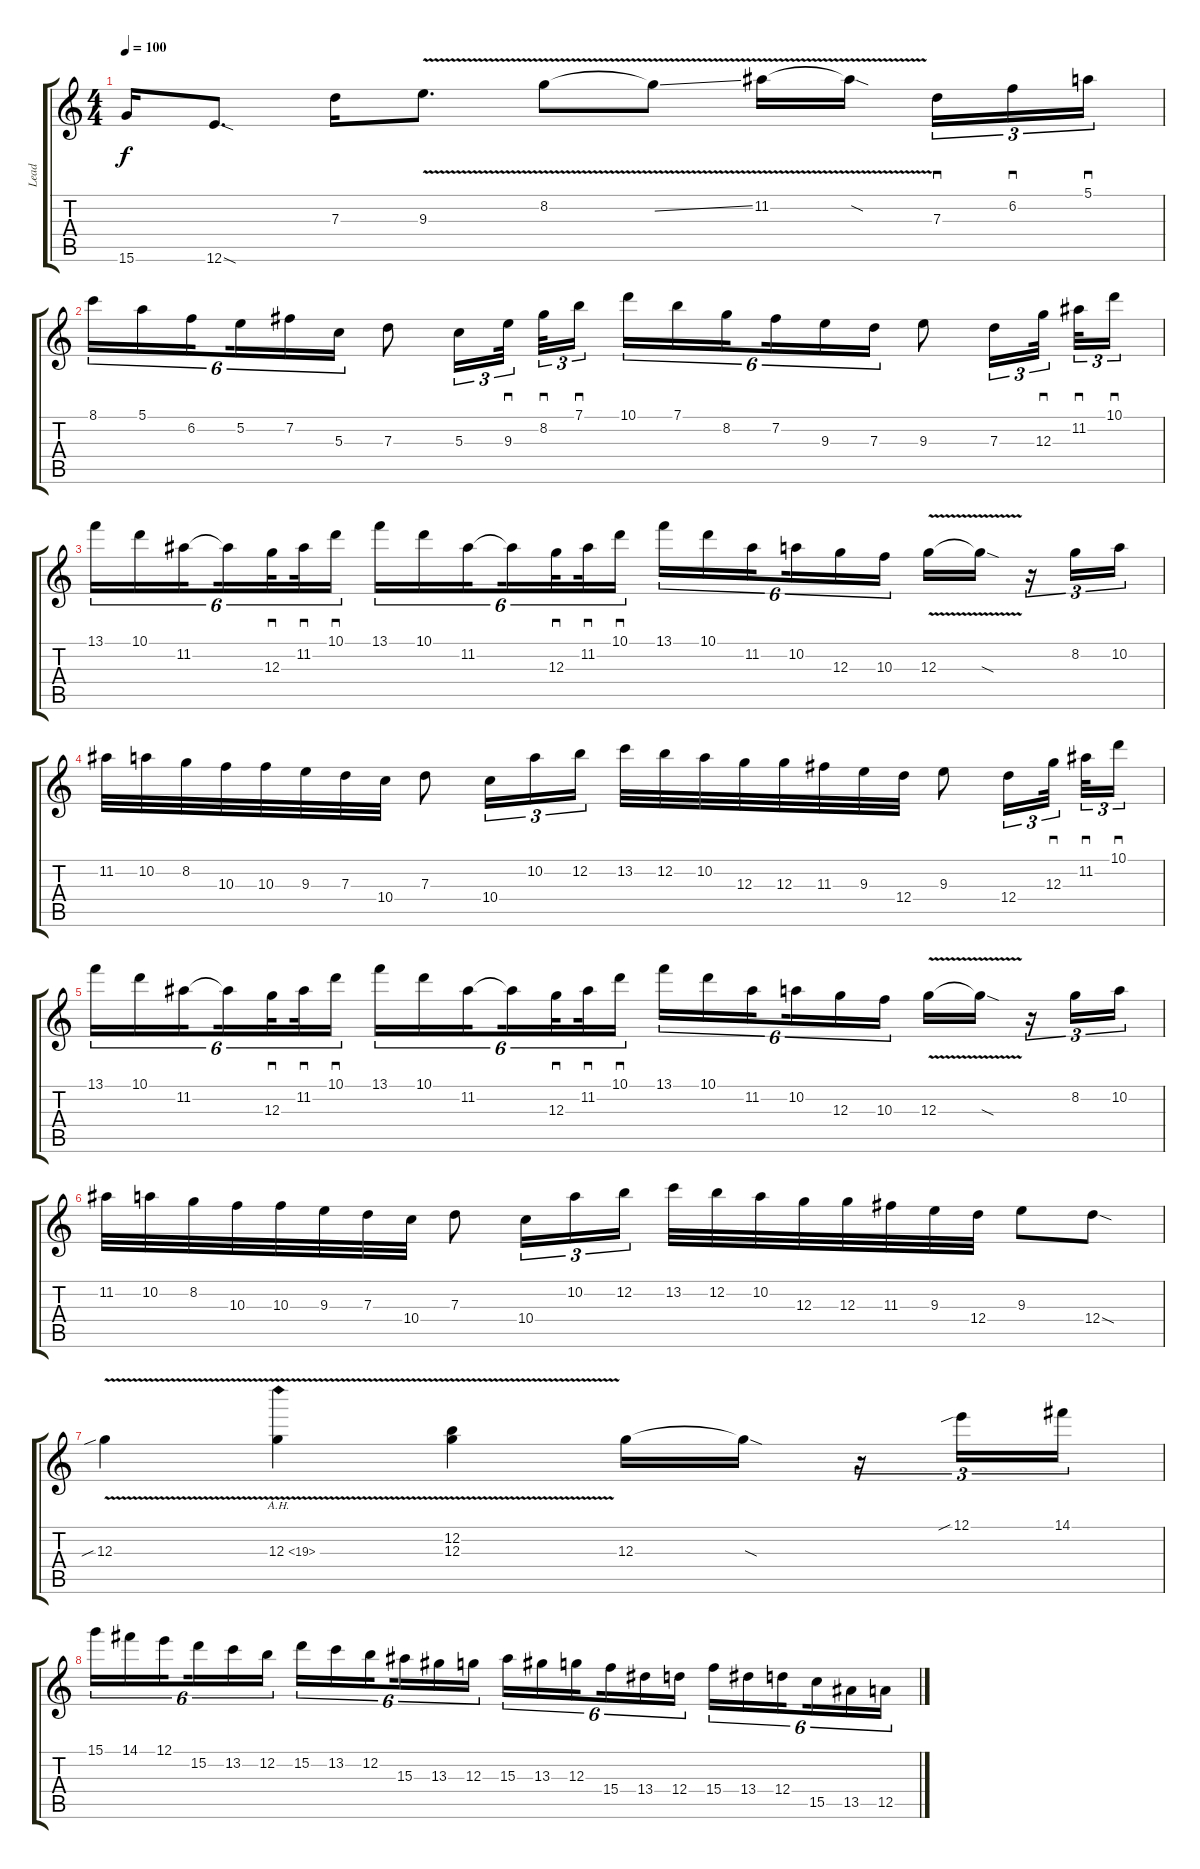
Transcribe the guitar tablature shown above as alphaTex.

\track ("Lead" "Lead") {instrument overdrivenguitar}
\staff {score tabs}
\tuning (E4 B3 G3 D3 A2 E2) {hide}
\ts (4 4)
\tempo 100
\clef g2
\ks c
15.6.16{dy f} 12.6{sod}.8{d} 7.3.16 9.3{v}.8{d} 8.2{v}.8 8.2{ss t}.8 11.2{v}.16 11.2{sod t}.16{beam splitsecondary} 7.3.16{sd tu (3 2)} 6.2.16{sd tu (3 2)} 5.1.16{sd tu (3 2)} |
8.1.16{tu (6 4)} 5.1.16{tu (6 4)} 6.2.16{tu (6 4) beam splitsecondary} 5.2.16{tu (6 4)} 7.2.16{tu (6 4)} 5.3.16{tu (6 4)} 7.3.8 5.3.16{tu (3 2)} 9.3.32{sd tu (3 2) beam split} 8.2.32{sd tu (3 2)} 7.1.16{sd tu (3 2)} 10.1.16{tu (6 4)} 7.1.16{tu (6 4)} 8.2.16{tu (6 4) beam splitsecondary} 7.2.16{tu (6 4)} 9.3.16{tu (6 4)} 7.3.16{tu (6 4)} 9.3.8 7.3.16{tu (3 2)} 12.3.32{sd tu (3 2) beam splitsecondary} 11.2.32{sd tu (3 2)} 10.1.16{sd tu (3 2)} |
13.1.16{tu (6 4)} 10.1.16{tu (6 4)} 11.2.16{tu (6 4) beam splitsecondary} 11.2{t}.16{tu (6 4)} 12.3.32{sd tu (6 4) beam splitsecondary} 11.2.32{sd tu (6 4)} 10.1.16{sd tu (6 4)} 13.1.16{tu (6 4)} 10.1.16{tu (6 4)} 11.2.16{tu (6 4) beam splitsecondary} 11.2{t}.16{tu (6 4)} 12.3.32{sd tu (6 4) beam splitsecondary} 11.2.32{sd tu (6 4)} 10.1.16{sd tu (6 4)} 13.1.16{tu (6 4)} 10.1.16{tu (6 4)} 11.2.16{tu (6 4) beam splitsecondary} 10.2.16{tu (6 4)} 12.3.16{tu (6 4)} 10.3.16{tu (6 4)} 12.3{v}.16 12.3{sod t}.16 r.16{tu (3 2)} 8.2.16{tu (3 2)} 10.2.16{tu (3 2)} |
11.2.32 10.2.32 8.2.32 10.3.32 10.3.32 9.3.32 7.3.32 10.4.32 7.3.8 10.4.16{tu (3 2)} 10.2.16{tu (3 2)} 12.2.16{tu (3 2)} 13.2.32 12.2.32 10.2.32 12.3.32 12.3.32 11.3.32 9.3.32 12.4.32 9.3.8 12.4.16{tu (3 2)} 12.3.32{sd tu (3 2) beam splitsecondary} 11.2.32{sd tu (3 2)} 10.1.16{sd tu (3 2)} |
13.1.16{tu (6 4)} 10.1.16{tu (6 4)} 11.2.16{tu (6 4) beam splitsecondary} 11.2{t}.16{tu (6 4)} 12.3.32{sd tu (6 4) beam splitsecondary} 11.2.32{sd tu (6 4)} 10.1.16{sd tu (6 4)} 13.1.16{tu (6 4)} 10.1.16{tu (6 4)} 11.2.16{tu (6 4) beam splitsecondary} 11.2{t}.16{tu (6 4)} 12.3.32{sd tu (6 4) beam splitsecondary} 11.2.32{sd tu (6 4)} 10.1.16{sd tu (6 4)} 13.1.16{tu (6 4)} 10.1.16{tu (6 4)} 11.2.16{tu (6 4) beam splitsecondary} 10.2.16{tu (6 4)} 12.3.16{tu (6 4)} 10.3.16{tu (6 4)} 12.3{v}.16 12.3{sod t}.16 r.16{tu (3 2)} 8.2.16{tu (3 2)} 10.2.16{tu (3 2)} |
11.2.32 10.2.32 8.2.32 10.3.32 10.3.32 9.3.32 7.3.32 10.4.32 7.3.8 10.4.16{tu (3 2)} 10.2.16{tu (3 2)} 12.2.16{tu (3 2)} 13.2.32 12.2.32 10.2.32 12.3.32 12.3.32 11.3.32 9.3.32 12.4.32 9.3.8 12.4{sod}.8 |
12.3{v sib}.4 12.3{ah 7 v}.4 (12.2{v} 12.3).4 12.3.16 12.3{sod t}.16 r.16{tu (3 2)} 12.1{sib}.16{tu (3 2)} 14.1.16{tu (3 2)} |
15.1.16{tu (6 4)} 14.1.16{tu (6 4)} 12.1.16{tu (6 4) beam splitsecondary} 15.2.16{tu (6 4)} 13.2.16{tu (6 4)} 12.2.16{tu (6 4)} 15.2.16{tu (6 4)} 13.2.16{tu (6 4)} 12.2.16{tu (6 4) beam splitsecondary} 15.3.16{tu (6 4)} 13.3.16{tu (6 4)} 12.3.16{tu (6 4)} 15.3.16{tu (6 4)} 13.3.16{tu (6 4)} 12.3.16{tu (6 4) beam splitsecondary} 15.4.16{tu (6 4)} 13.4.16{tu (6 4)} 12.4.16{tu (6 4)} 15.4.16{tu (6 4)} 13.4.16{tu (6 4)} 12.4.16{tu (6 4) beam splitsecondary} 15.5.16{tu (6 4)} 13.5.16{tu (6 4)} 12.5.16{tu (6 4)}
